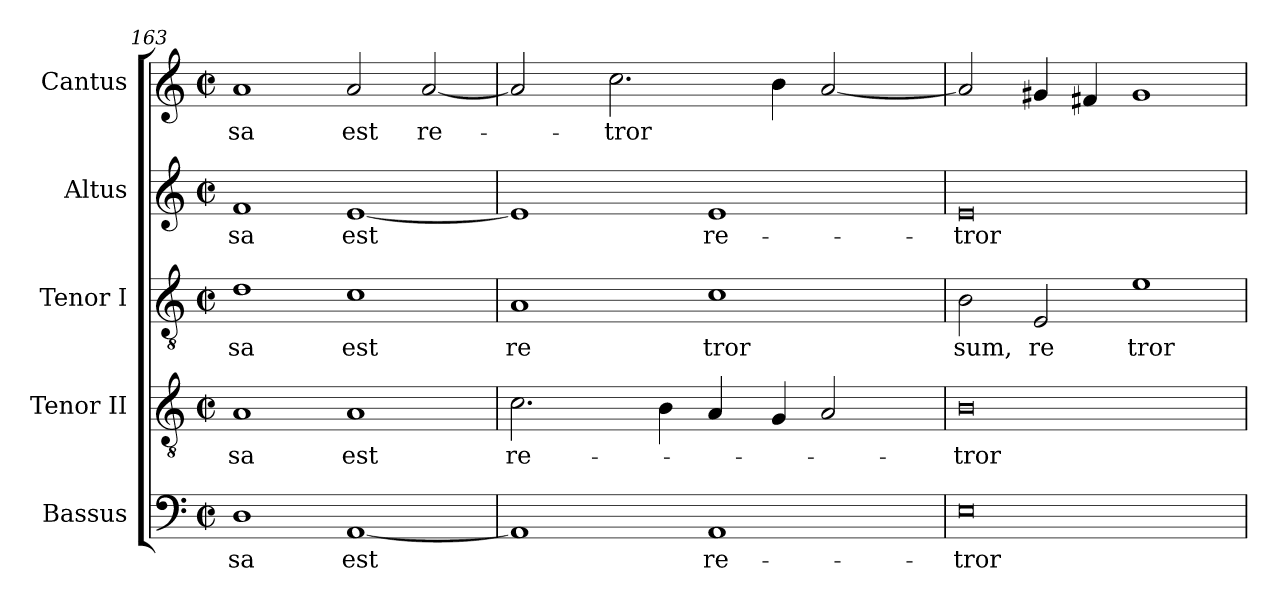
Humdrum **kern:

**kern	**text	**kern	**text	**kern	**text	**kern	**text	**kern	**text
*part5	*part5	*part4	*part4	*part3	*part3	*part2	*part2	*part1	*part1
*staff5	*staff5	*staff4	*staff4	*staff3	*staff3	*staff2	*staff2	*staff1	*staff1
*I"Bassus	*	*I"Tenor II	*	*I"Tenor I	*	*I"Altus	*	*I"Cantus	*
*clefF4	*	*clefGv2	*	*clefGv2	*	*clefG2	*	*clefG2	*
*	*	*	*	*k[]	*	*	*	*	*
*	*	*	*	*C:	*	*	*	*	*
*M2/2	*	*M2/2	*	*M2/2	*	*M2/2	*	*M2/2	*
*met(c|)	*	*met(c|)	*	*met(c|)	*	*met(c|)	*	*met(c|)	*
=163	=163	=163	=163	=163	=163	=163	=163	=163	=163
!	!LO:LY:b:cj	!	!LO:LY:b:cj	!	!LO:LY:b:cj	!	!LO:LY:b:cj	!	!LO:LY:b:cj
1D	sa	1A	sa	1d	sa	1f	-sa	1a	-sa
!	!LO:LY:b:cj	!	!LO:LY:b:cj	!	!LO:LY:b:cj	!	!LO:LY:b:cj	!	!LO:LY:b:cj
[>1AA	est	1A	est	1c	est	[>1e	est	2a/	est
!	!	!	!	!	!	!	!	!	!LO:LY:b:cj
.	.	.	.	.	.	.	.	[>2a/	re-
!!LO:LB:g=z
=164	=164	=164	=164	=164	=164	=164	=164	=164	=164
!	!	!	!LO:LY:b:cj	!	!LO:LY:b:cj	!	!	!	!
*	*	*	*	*	*	*	*	*^	*
1AA]	.	2.c\	re-	1A	re	1e]	.	2a/]	16ryy	.
.	.	.	.	.	.	.	.	.	64ryy	.
.	.	.	.	.	.	.	.	.	1ryy	.
!	!	!	!	!	!	!	!	!	!	!LO:LY:b
.	.	.	.	.	.	.	.	2.cc\	.	-tror
.	.	4B\	.	.	.	.	.	.	.	.
!	!LO:LY:b:cj	!	!	!	!LO:LY:b:cj	!	!LO:LY:b:cj	!	!	!
1AA	re-	4A/	.	1c	tror	1e	re-	.	.	.
.	.	.	.	.	.	.	.	.	2ryy	.
.	.	4G/	.	.	.	.	.	4b\	.	.
.	.	2A/	.	.	.	.	.	[<2a/	.	.
.	.	.	.	.	.	.	.	.	4ryy	.
.	.	.	.	.	.	.	.	.	8ryy	.
.	.	.	.	.	.	.	.	.	32.ryy	.
=165	=165	=165	=165	=165	=165	=165	=165	=165	=165	=165
!	!LO:LY:b:cj	!	!LO:LY:b:cj	!	!LO:LY:b:cj	!	!LO:LY:b:cj	!	!	!
*	*	*	*	*	*	*	*	*v	*v	*
0E	-tror-	0B	-tror-	2B\	sum,	0e	-tror-	2a/]	.
!	!	!	!	!	!LO:LY:b:cj	!	!	!	!
.	.	.	.	2E/	re	.	.	4g#X/	.
.	.	.	.	.	.	.	.	4f#/	.
!	!	!	!	!	!LO:LY:b:cj	!	!	!	!
.	.	.	.	1e	tror	.	.	1g#	.
=	=	=	=	=	=	=	=	=	=
*-	*-	*-	*-	*-	*-	*-	*-	*-	*-
